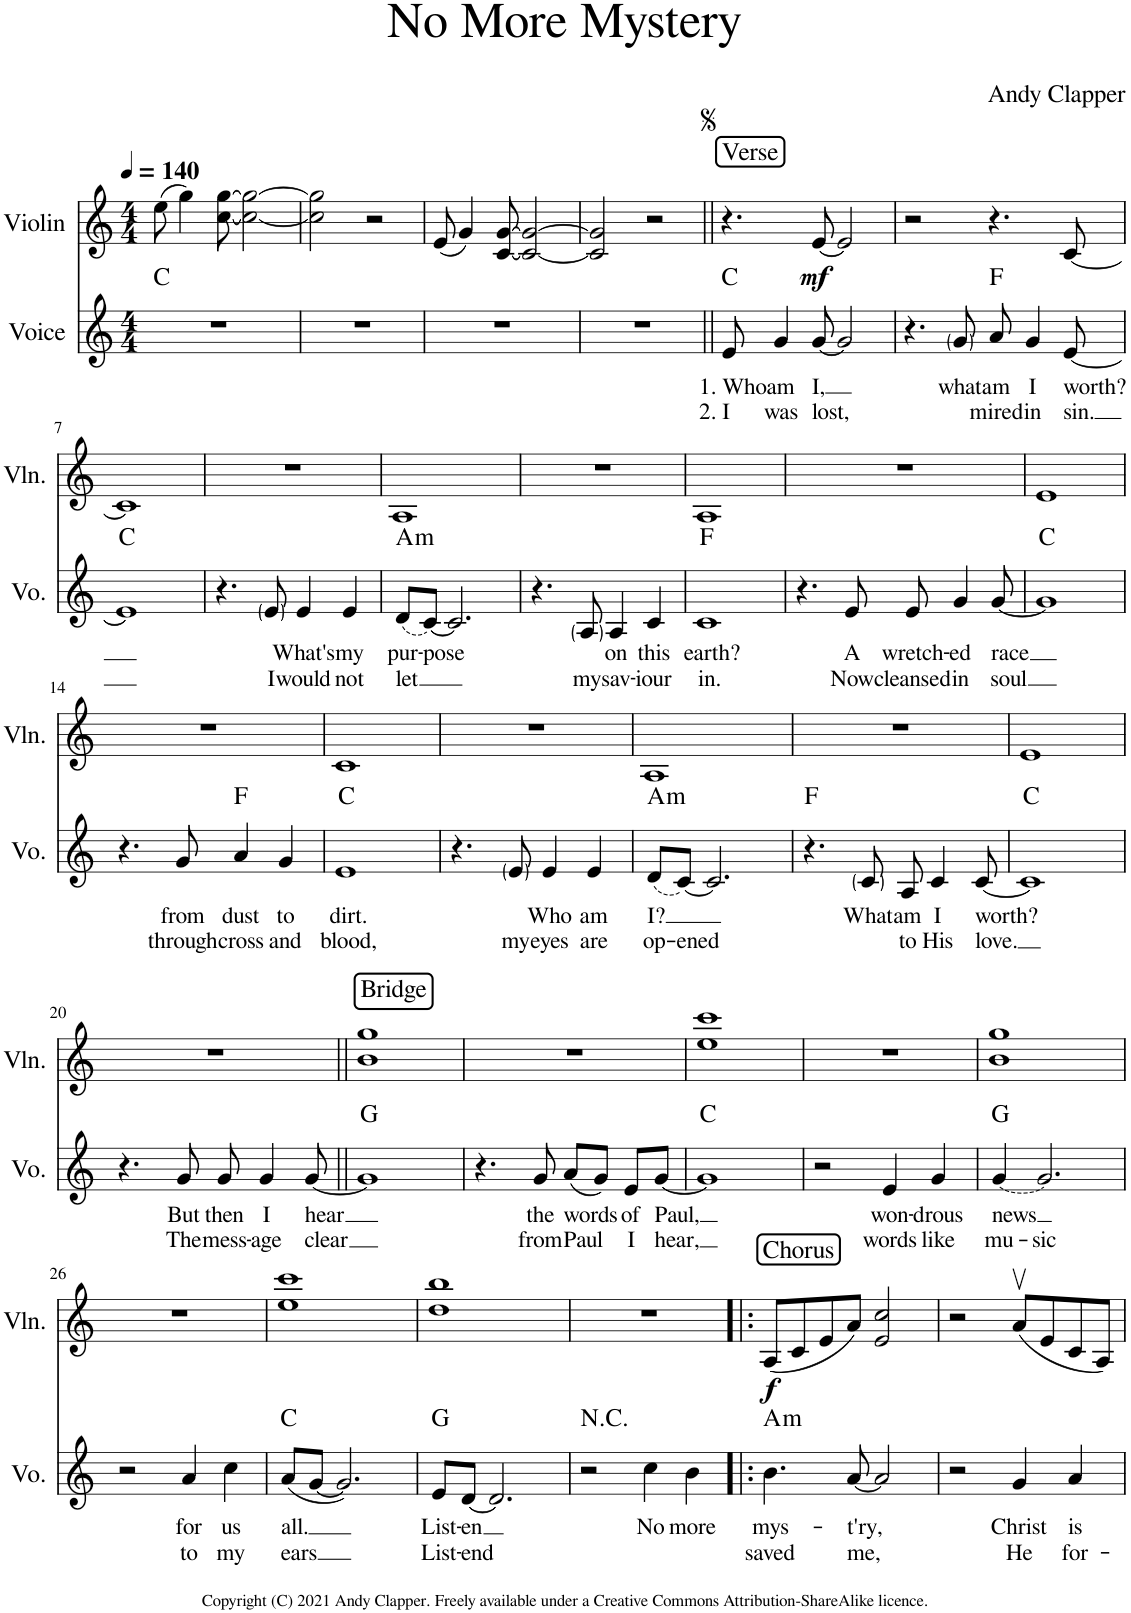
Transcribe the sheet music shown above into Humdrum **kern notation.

**kern	**text	**text	**harte	**kern	**dynam
*part2	*part2	*part2	*part2	*part1	*part1
*staff2	*staff2	*staff2	*	*staff1	*staff1
*I"Voice	*	*	*	*I"Violin	*
*I'Vo.	*	*	*	*I'Vln.	*
*clefG2	*	*	*	*clefG2	*
*k[]	*	*	*	*k[]	*
*M4/4	*	*	*	*M4/4	*
*MM140	*	*	*	*MM140	*
=1	=1	=1	=1	=1	=1
1r	.	.	C:maj	(8ee\	.
.	.	.	.	4gg\)	.
.	.	.	.	[8cc\ [8gg\	.
.	.	.	.	2cc\_ 2gg\_	.
=2	=2	=2	=2	=2	=2
1r	.	.	.	2cc\] 2gg\]	.
.	.	.	.	2r	.
=3	=3	=3	=3	=3	=3
1r	.	.	.	(8e/	.
.	.	.	.	4g/)	.
.	.	.	.	[8c/ [8g/	.
.	.	.	.	2c/_ 2g/_	.
=4	=4	=4	=4	=4	=4
1r	.	.	.	2c/] 2g/]	.
.	.	.	.	2r	.
=5||	=5||	=5||	=5||	=5||	=5||
!	!	!	!	!LO:TX:a:t=Verse	!
!	!LO:LY:b	!LO:LY:b	!	!	!
8e/	1. Who	2. I	C:maj	4.r	.
!	!LO:LY:b	!LO:LY:b	!	!	!
4g/	am	was	.	.	.
!	!LO:LY:b	!LO:LY:b	!	!	!LO:DY:b
[8g/	I,	lost,	.	[8e/	mf
2g/]	.	.	.	2e/]	.
=6	=6	=6	=6	=6	=6
4.r	.	.	.	2r	.
!	!LO:LY:b	!LO:LY:b	!	!	!
8g/	what	.	.	.	.
!	!LO:LY:b	!LO:LY:b	!	!	!
8a/	am	mired	F:maj	4.r	.
!	!LO:LY:b	!LO:LY:b	!	!	!
4g/	I	in	.	.	.
!	!LO:LY:b	!LO:LY:b	!	!	!
[8e/	worth?	sin.	.	[8c/	.
!!LO:LB:g=z
=7	=7	=7	=7	=7	=7
1e]	.	.	C:maj	1c]	.
=8	=8	=8	=8	=8	=8
4.r	.	.	.	1r	.
!	!LO:LY:b	!LO:LY:b	!	!	!
8e/	.	I	.	.	.
!	!LO:LY:b	!LO:LY:b	!	!	!
4e/	What's	would	.	.	.
!	!LO:LY:b	!LO:LY:b	!	!	!
4e/	my	not	.	.	.
=9	=9	=9	=9	=9	=9
!	!LO:LY:b	!LO:LY:b	!LO:H:kt=m	!	!
(8d/L	pur-	let	A:min	1A	.
!	!LO:LY:b	!	!	!	!
[8c/J)	-pose	.	.	.	.
2.c/]	.	.	.	.	.
=10	=10	=10	=10	=10	=10
4.r	.	.	.	1r	.
!	!LO:LY:b	!LO:LY:b	!	!	!
8A/	.	my	.	.	.
!	!LO:LY:b	!LO:LY:b	!	!	!
4A/	on	sav-	.	.	.
!	!LO:LY:b	!LO:LY:b	!	!	!
4c/	this	-iour	.	.	.
=11	=11	=11	=11	=11	=11
!	!LO:LY:b	!LO:LY:b	!	!	!
1c	earth?	in.	F:maj	1A	.
=12	=12	=12	=12	=12	=12
4.r	.	.	.	1r	.
!	!LO:LY:b	!LO:LY:b	!	!	!
8e/	A	Now	.	.	.
!	!LO:LY:b	!LO:LY:b	!	!	!
8e/	wretch-	cleansed	.	.	.
!	!LO:LY:b	!LO:LY:b	!	!	!
4g/	-ed	in	.	.	.
!	!LO:LY:b	!LO:LY:b	!	!	!
[8g/	race	soul	.	.	.
=13	=13	=13	=13	=13	=13
1g]	.	.	C:maj	1e	.
!!LO:LB:g=z
=14	=14	=14	=14	=14	=14
4.r	.	.	.	1r	.
!	!LO:LY:b	!LO:LY:b	!	!	!
8g/	from	through	.	.	.
!	!LO:LY:b	!LO:LY:b	!	!	!
4a/	dust	cross	F:maj	.	.
!	!LO:LY:b	!LO:LY:b	!	!	!
4g/	to	and	.	.	.
=15	=15	=15	=15	=15	=15
!	!LO:LY:b	!LO:LY:b	!	!	!
1e	dirt.	blood,	C:maj	1c	.
=16	=16	=16	=16	=16	=16
4.r	.	.	.	1r	.
!	!	!LO:LY:b	!	!	!
8e/	.	my	.	.	.
!	!LO:LY:b	!LO:LY:b	!	!	!
4e/	Who	eyes	.	.	.
!	!LO:LY:b	!LO:LY:b	!	!	!
4e/	am	are	.	.	.
=17	=17	=17	=17	=17	=17
!	!LO:LY:b	!LO:LY:b	!LO:H:kt=m	!	!
(8d/L	I?	op-	A:min	1A	.
!	!	!LO:LY:b	!	!	!
[8c/J)	.	-ened	.	.	.
2.c/]	.	.	.	.	.
=18	=18	=18	=18	=18	=18
4.r	.	.	F:maj	1r	.
!	!LO:LY:b	!LO:LY:b	!	!	!
8c/	What	.	.	.	.
!	!LO:LY:b	!LO:LY:b	!	!	!
8A/	am	to	.	.	.
!	!LO:LY:b	!LO:LY:b	!	!	!
4c/	I	His	.	.	.
!	!LO:LY:b	!LO:LY:b	!	!	!
[8c/	worth?	love.	.	.	.
=19	=19	=19	=19	=19	=19
1c]	.	.	C:maj	1e	.
!!LO:LB:g=z
=20	=20	=20	=20	=20	=20
4.r	.	.	.	1r	.
!	!LO:LY:b	!LO:LY:b	!	!	!
8g/	But	The	.	.	.
!	!LO:LY:b	!LO:LY:b	!	!	!
8g/	then	mess-	.	.	.
!	!LO:LY:b	!LO:LY:b	!	!	!
4g/	I	-age	.	.	.
!	!LO:LY:b	!LO:LY:b	!	!	!
[8g/	hear	clear	.	.	.
=21||	=21||	=21||	=21||	=21||	=21||
!	!	!	!	!LO:TX:a:t=Bridge	!
1g]	.	.	G:maj	1b 1gg	.
=22	=22	=22	=22	=22	=22
4.r	.	.	.	1r	.
!	!LO:LY:b	!LO:LY:b	!	!	!
8g/	the	from	.	.	.
!	!LO:LY:b	!LO:LY:b	!	!	!
(8a/L	words	Paul	.	.	.
8g/J)	.	.	.	.	.
!	!LO:LY:b	!LO:LY:b	!	!	!
8e/L	of	I	.	.	.
!	!LO:LY:b	!LO:LY:b	!	!	!
[8g/J	Paul,	hear,	.	.	.
=23	=23	=23	=23	=23	=23
1g]	.	.	C:maj	1ee 1ccc	.
=24	=24	=24	=24	=24	=24
2r	.	.	.	1r	.
!	!LO:LY:b	!LO:LY:b	!	!	!
4e/	won-	words	.	.	.
!	!LO:LY:b	!LO:LY:b	!	!	!
4g/	-drous	like	.	.	.
=25	=25	=25	=25	=25	=25
!LO:T:dash	!LO:LY:b	!LO:LY:b	!	!	!
[4g/	news	mu-	G:maj	1b 1gg	.
!	!	!LO:LY:b	!	!	!
2.g/]	.	-sic	.	.	.
!!LO:LB:g=z
=26	=26	=26	=26	=26	=26
2r	.	.	.	1r	.
!	!LO:LY:b	!LO:LY:b	!	!	!
4a/	for	to	.	.	.
!	!LO:LY:b	!LO:LY:b	!	!	!
4cc\	us	my	.	.	.
=27	=27	=27	=27	=27	=27
!	!LO:LY:b	!LO:LY:b	!	!	!
(8a/L	all.	ears	C:maj	1ee 1ccc	.
[8g/J	.	.	.	.	.
2.g/])	.	.	.	.	.
=28	=28	=28	=28	=28	=28
!	!LO:LY:b	!LO:LY:b	!	!	!
8e/L	List-	List-	G:maj	1dd 1bb	.
!	!LO:LY:b	!LO:LY:b	!	!	!
[8d/J	-en	-end	.	.	.
2.d/]	.	.	.	.	.
=29	=29	=29	=29	=29	=29
!	!	!	!LO:H:kt=N.C.	!	!
2r	.	.	N	1r	.
!	!LO:LY:b	!	!	!	!
4cc\	No	.	.	.	.
!	!LO:LY:b	!	!	!	!
4b\	more	.	.	.	.
=30!|:	=30!|:	=30!|:	=30!|:	=30!|:	=30!|:
!	!	!	!	!LO:TX:a:t=Chorus	!
!	!LO:LY:b	!LO:LY:b	!LO:H:kt=m	!	!LO:DY:b
4.b\	mys-	saved	A:min	(8A/L	f
.	.	.	.	8c/	.
.	.	.	.	8e/	.
!	!LO:LY:b	!LO:LY:b	!	!	!
[8a/	-t'ry,	me,	.	8a/J)	.
2a/]	.	.	.	2e/ 2cc/	.
=31	=31	=31	=31	=31	=31
2r	.	.	.	2r	.
!	!LO:LY:b	!LO:LY:b	!	!	!
4g/	Christ	He	.	(8av/L	.
.	.	.	.	8e/	.
!	!LO:LY:b	!LO:LY:b	!	!	!
4a/	is	for-	.	8c/	.
.	.	.	.	8A/J)	.
=	=	=	=	=	=
*-	*-	*-	*-	*-	*-
